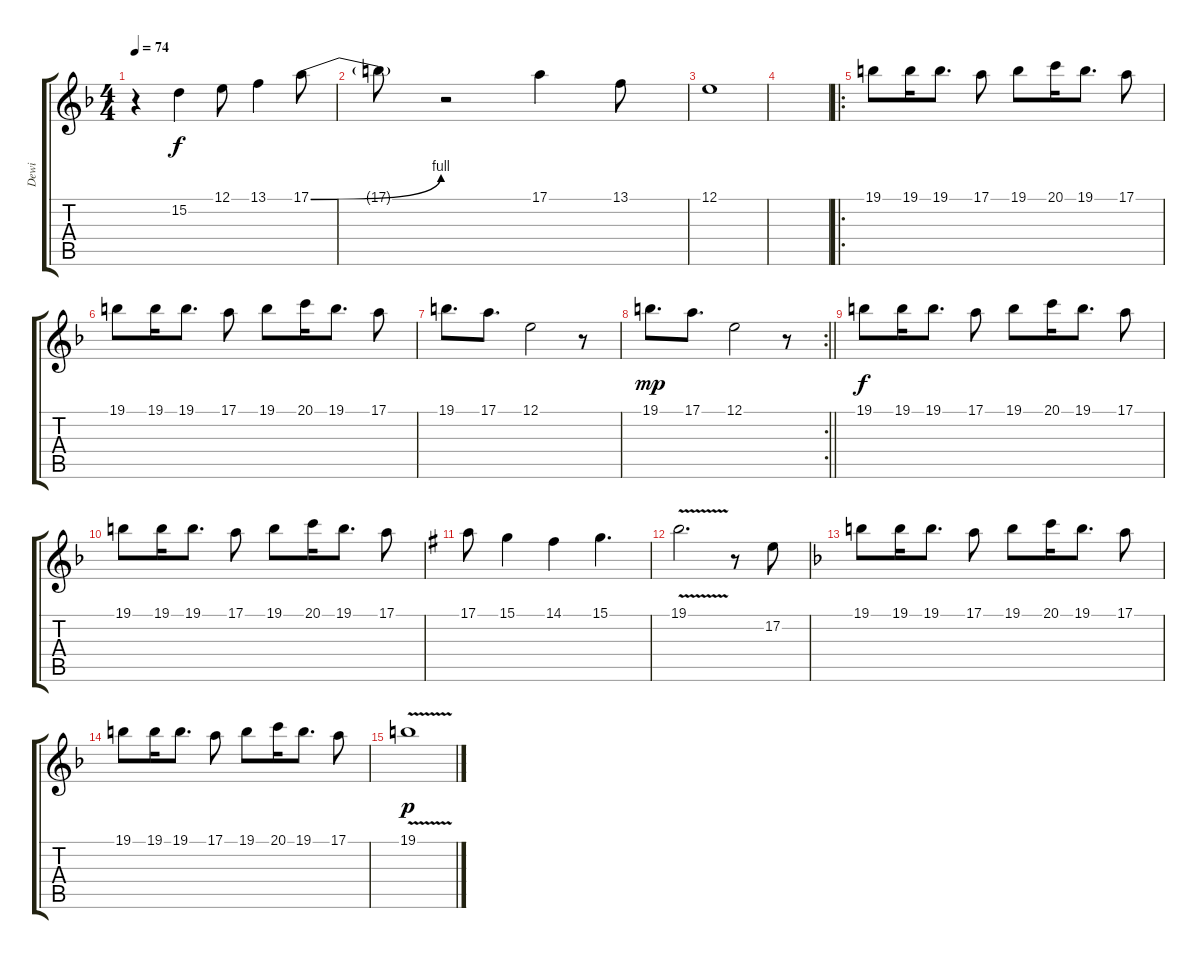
\track ("Dewi" "Dewi") {instrument piccolo}
\staff {score tabs}
\tuning (E4 B3 G3 D3 A2 E2) {hide}
\ts (4 4)
\tempo 74
\clef g2
\ks f
r.4{dy f} 15.2.4 12.1.8 13.1.4 17.1{be (bend 0 0 60 4)}.8 |
17.1{t}.8 r.2 17.1.4 13.1.8 |
12.1.1 |
|
\ro
19.1.8 19.1.16 19.1.8{d} 17.1.8 19.1.8 20.1.16 19.1.8{d} 17.1.8 |
19.1.8 19.1.16 19.1.8{d} 17.1.8 19.1.8 20.1.16 19.1.8{d} 17.1.8 |
19.1.8{d} 17.1.8{d} 12.1.2 r.8 |
\rc 2
\barLineRight lightlight
19.1.8{d dy mp} 17.1.8{d} 12.1.2 r.8 |
19.1.8{dy f} 19.1.16 19.1.8{d} 17.1.8 19.1.8 20.1.16 19.1.8{d} 17.1.8 |
19.1.8 19.1.16 19.1.8{d} 17.1.8 19.1.8 20.1.16 19.1.8{d} 17.1.8 |
\ks g
17.1.8 15.1.4 14.1.4 15.1.4{d} |
19.1{v}.2{d} r.8 17.2.8 |
\ks f
19.1.8 19.1.16 19.1.8{d} 17.1.8 19.1.8 20.1.16 19.1.8{d} 17.1.8 |
19.1.8 19.1.16 19.1.8{d} 17.1.8 19.1.8 20.1.16 19.1.8{d} 17.1.8 |
19.1{v}.1{dy p}
